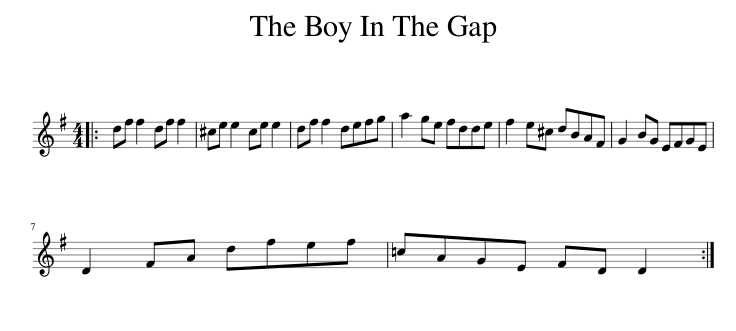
X:1
L:1/8
M:4/4
I:linebreak $
K:G
V:1 treble
V:1
|: df f2 df f2 | ^ce e2 ce e2 | df f2 defg | a2 ge fdde | f2 e^c dBAF | %5
 G2 BG EFGE |$ D2 FA dfef | =cAGE FD D2 :| %8
